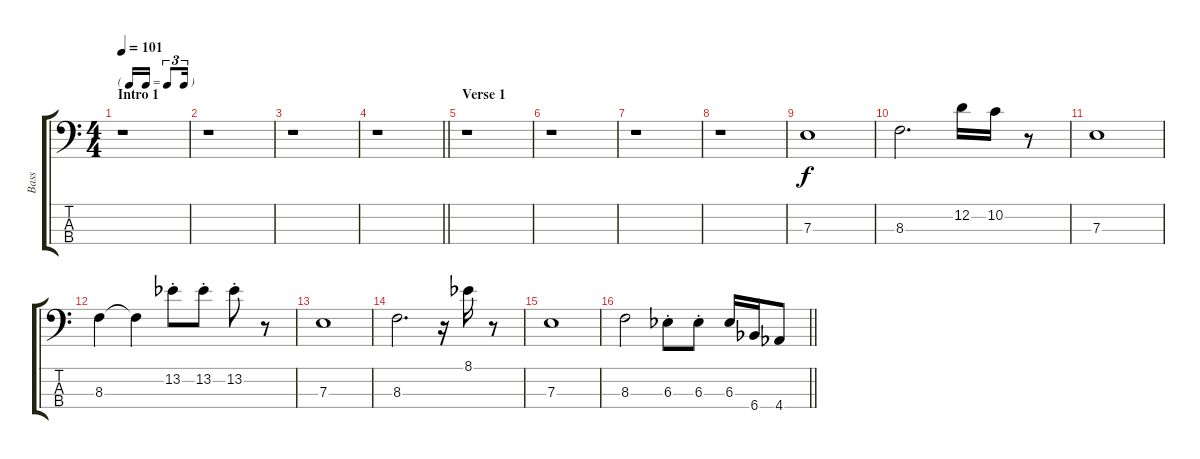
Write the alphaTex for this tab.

\track ("Bass" "Bass") {instrument fretlessbass}
\staff {score tabs}
\tuning (G2 D2 A1 E1) {hide}
\ts (4 4)
\tf triplet16th
\section ("" "Intro 1")
\tempo 101
\clef f4
\ks c
r.1{dy f instrument fretlessbass} |
r.1 |
r.1 |
\barLineRight lightlight
r.1 |
\section ("" "Verse 1")
r.1 |
r.1 |
r.1 |
r.1 |
7.3.1 |
8.3.2{d} 12.2.16 10.2.16 r.8 |
7.3.1 |
8.3.4 8.3{t}.4 13.2{st acc b}.8 13.2{st acc b}.8 13.2{st acc b}.8 r.8 |
7.3.1 |
8.3.2{d} r.16 8.1{acc b}.16 r.8 |
7.3.1 |
\barLineRight lightlight
8.3.2 6.3{st acc b}.8 6.3{st acc b}.8 6.3{acc b}.16 6.4{acc b}.16 4.4{acc b}.8
